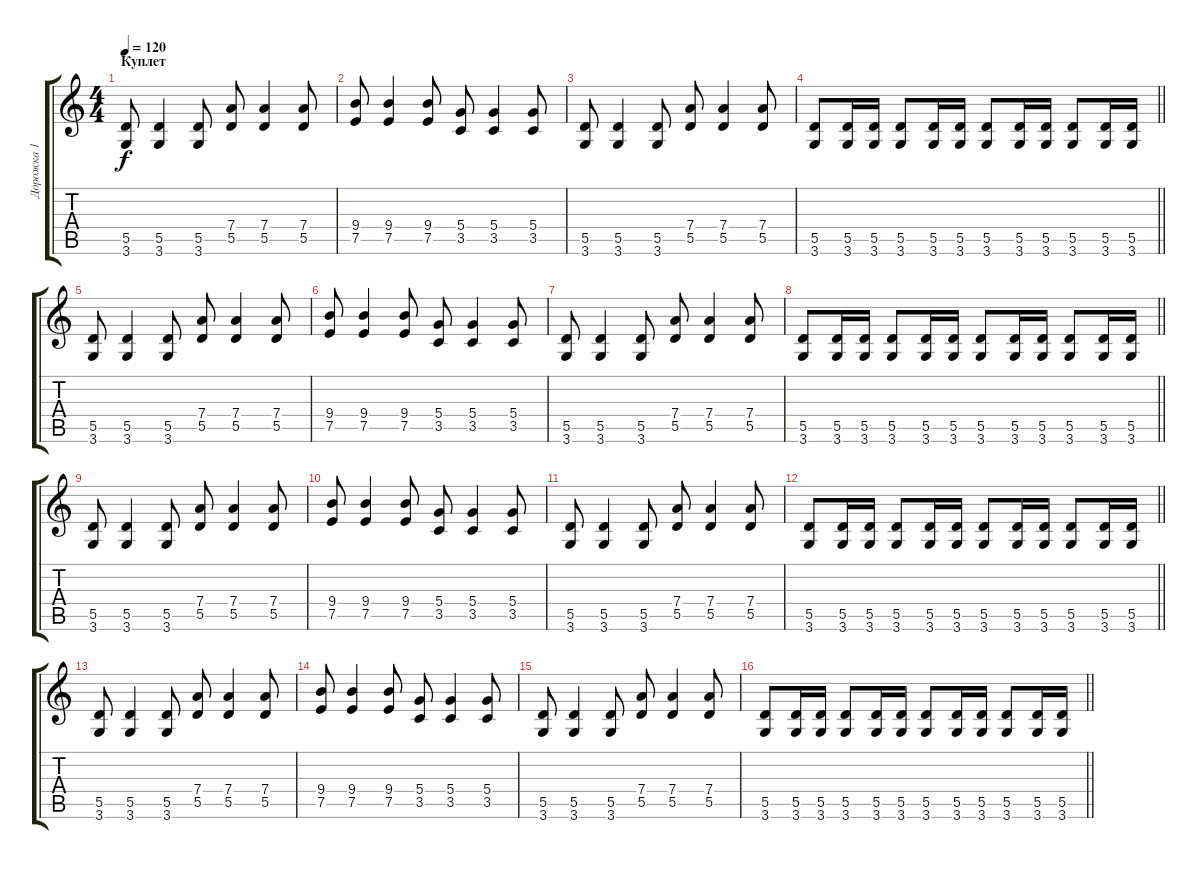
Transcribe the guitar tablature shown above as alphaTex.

\track ("Дорожка 1" "Дорожка 1") {instrument overdrivenguitar}
\staff {score tabs}
\tuning (E4 B3 G3 D3 A2 E2) {hide}
\ts (4 4)
\section ("" "Куплет")
\tempo 120
\clef g2
\ks c
(5.5 3.6).8{dy f volume 13} (5.5 3.6).4 (5.5 3.6).8 (7.4 5.5).8 (7.4 5.5).4 (7.4 5.5).8 |
(9.4 7.5).8 (9.4 7.5).4 (9.4 7.5).8 (5.4 3.5).8 (5.4 3.5).4 (5.4 3.5).8 |
(5.5 3.6).8 (5.5 3.6).4 (5.5 3.6).8 (7.4 5.5).8 (7.4 5.5).4 (7.4 5.5).8 |
\barLineRight lightlight
(5.5 3.6).8 (5.5 3.6).16 (5.5 3.6).16 (5.5 3.6).8 (5.5 3.6).16 (5.5 3.6).16 (5.5 3.6).8 (5.5 3.6).16 (5.5 3.6).16 (5.5 3.6).8 (5.5 3.6).16 (5.5 3.6).16 |
(5.5 3.6).8 (5.5 3.6).4 (5.5 3.6).8 (7.4 5.5).8 (7.4 5.5).4 (7.4 5.5).8 |
(9.4 7.5).8 (9.4 7.5).4 (9.4 7.5).8 (5.4 3.5).8 (5.4 3.5).4 (5.4 3.5).8 |
(5.5 3.6).8 (5.5 3.6).4 (5.5 3.6).8 (7.4 5.5).8 (7.4 5.5).4 (7.4 5.5).8 |
\barLineRight lightlight
(5.5 3.6).8 (5.5 3.6).16 (5.5 3.6).16 (5.5 3.6).8 (5.5 3.6).16 (5.5 3.6).16 (5.5 3.6).8 (5.5 3.6).16 (5.5 3.6).16 (5.5 3.6).8 (5.5 3.6).16 (5.5 3.6).16 |
(5.5 3.6).8 (5.5 3.6).4 (5.5 3.6).8 (7.4 5.5).8 (7.4 5.5).4 (7.4 5.5).8 |
(9.4 7.5).8 (9.4 7.5).4 (9.4 7.5).8 (5.4 3.5).8 (5.4 3.5).4 (5.4 3.5).8 |
(5.5 3.6).8 (5.5 3.6).4 (5.5 3.6).8 (7.4 5.5).8 (7.4 5.5).4 (7.4 5.5).8 |
\barLineRight lightlight
(5.5 3.6).8 (5.5 3.6).16 (5.5 3.6).16 (5.5 3.6).8 (5.5 3.6).16 (5.5 3.6).16 (5.5 3.6).8 (5.5 3.6).16 (5.5 3.6).16 (5.5 3.6).8 (5.5 3.6).16 (5.5 3.6).16 |
(5.5 3.6).8 (5.5 3.6).4 (5.5 3.6).8 (7.4 5.5).8 (7.4 5.5).4 (7.4 5.5).8 |
(9.4 7.5).8 (9.4 7.5).4 (9.4 7.5).8 (5.4 3.5).8 (5.4 3.5).4 (5.4 3.5).8 |
(5.5 3.6).8 (5.5 3.6).4 (5.5 3.6).8 (7.4 5.5).8 (7.4 5.5).4 (7.4 5.5).8 |
\barLineRight lightlight
(5.5 3.6).8 (5.5 3.6).16 (5.5 3.6).16 (5.5 3.6).8 (5.5 3.6).16 (5.5 3.6).16 (5.5 3.6).8 (5.5 3.6).16 (5.5 3.6).16 (5.5 3.6).8 (5.5 3.6).16 (5.5 3.6).16
